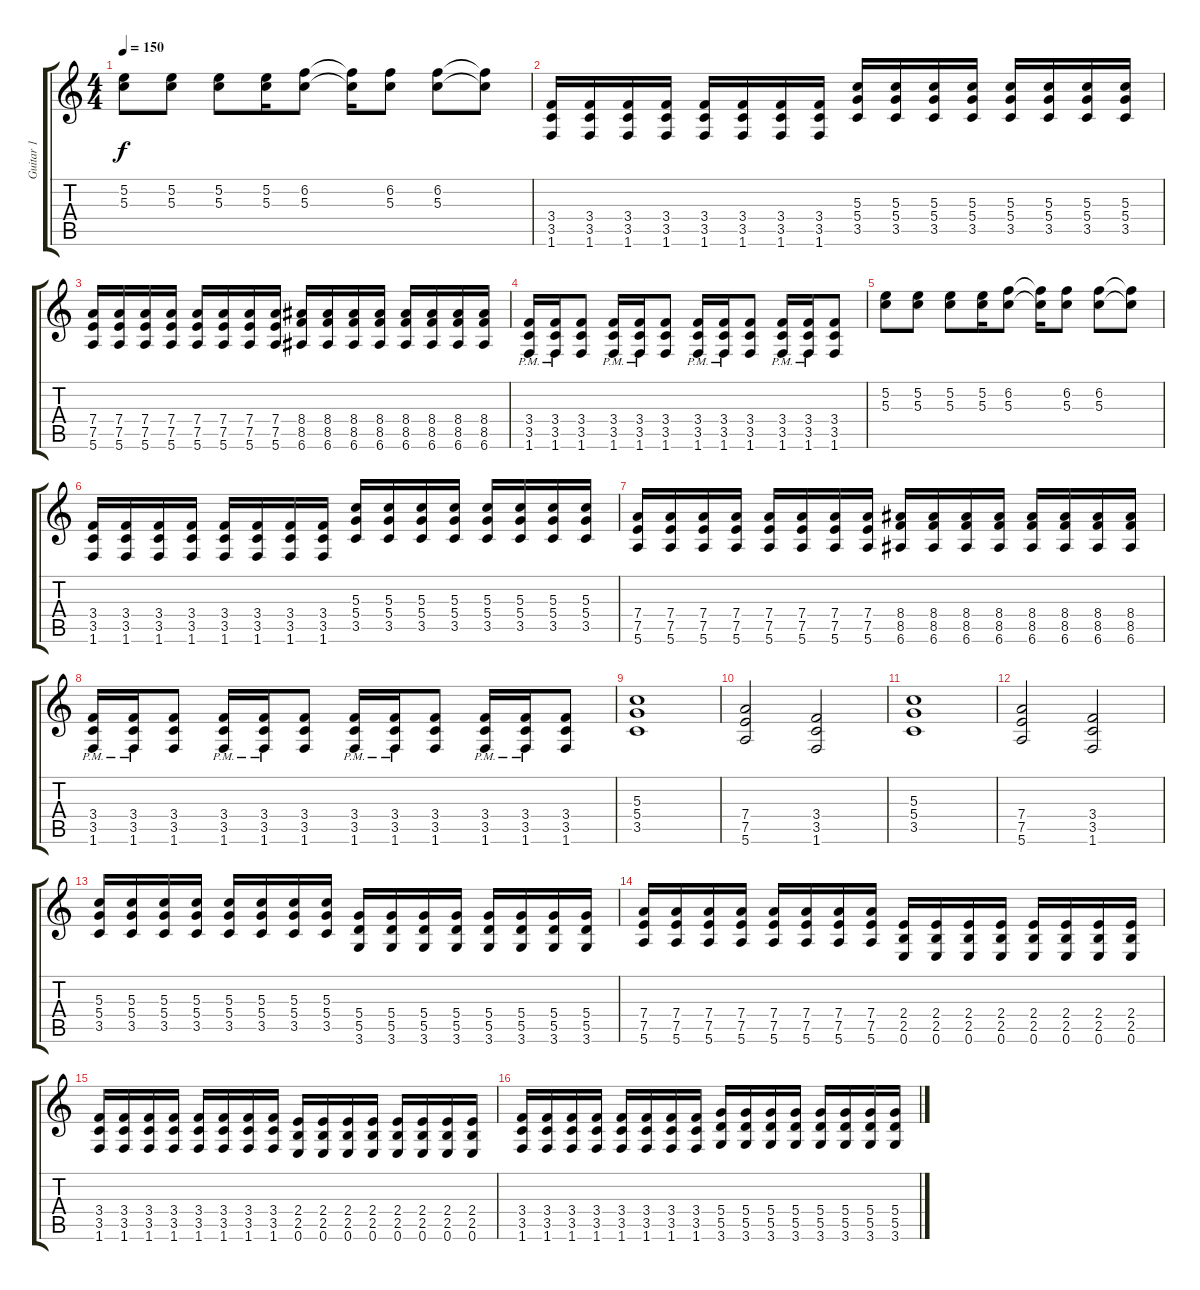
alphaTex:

\track ("Guitar 1" "Guitar 1") {instrument overdrivenguitar}
\staff {score tabs}
\tuning (E4 B3 G3 D3 A2 E2) {hide}
\ts (4 4)
\tempo 150
\clef g2
\ks c
(5.2 5.3).8{dy f instrument overdrivenguitar} (5.2 5.3).8 (5.2 5.3).8 (5.2 5.3).16 (6.2 5.3).8 (6.2{t} 5.3{t}).16 (6.2 5.3).8 (6.2 5.3).8 (6.2{t} 5.3{t}).8 |
(3.4 3.5 1.6).16 (3.4 3.5 1.6).16 (3.4 3.5 1.6).16 (3.4 3.5 1.6).16 (3.4 3.5 1.6).16 (3.4 3.5 1.6).16 (3.4 3.5 1.6).16 (3.4 3.5 1.6).16 (5.3 5.4 3.5).16 (5.3 5.4 3.5).16 (5.3 5.4 3.5).16 (5.3 5.4 3.5).16 (5.3 5.4 3.5).16 (5.3 5.4 3.5).16 (5.3 5.4 3.5).16 (5.3 5.4 3.5).16 |
(7.4 7.5 5.6).16 (7.4 7.5 5.6).16 (7.4 7.5 5.6).16 (7.4 7.5 5.6).16 (7.4 7.5 5.6).16 (7.4 7.5 5.6).16 (7.4 7.5 5.6).16 (7.4 7.5 5.6).16 (8.4 8.5 6.6).16 (8.4 8.5 6.6).16 (8.4 8.5 6.6).16 (8.4 8.5 6.6).16 (8.4 8.5 6.6).16 (8.4 8.5 6.6).16 (8.4 8.5 6.6).16 (8.4 8.5 6.6).16 |
(3.4{pm} 3.5{pm} 1.6{pm}).16 (3.4{pm} 3.5{pm} 1.6{pm}).16 (3.4 3.5 1.6).8 (3.4{pm} 3.5{pm} 1.6{pm}).16 (3.4{pm} 3.5{pm} 1.6{pm}).16 (3.4 3.5 1.6).8 (3.4{pm} 3.5{pm} 1.6{pm}).16 (3.4{pm} 3.5{pm} 1.6{pm}).16 (3.4 3.5 1.6).8 (3.4{pm} 3.5{pm} 1.6{pm}).16 (3.4{pm} 3.5{pm} 1.6{pm}).16 (3.4 3.5 1.6).8 |
(5.2 5.3).8 (5.2 5.3).8 (5.2 5.3).8 (5.2 5.3).16 (6.2 5.3).8 (6.2{t} 5.3{t}).16 (6.2 5.3).8 (6.2 5.3).8 (6.2{t} 5.3{t}).8 |
(3.4 3.5 1.6).16 (3.4 3.5 1.6).16 (3.4 3.5 1.6).16 (3.4 3.5 1.6).16 (3.4 3.5 1.6).16 (3.4 3.5 1.6).16 (3.4 3.5 1.6).16 (3.4 3.5 1.6).16 (5.3 5.4 3.5).16 (5.3 5.4 3.5).16 (5.3 5.4 3.5).16 (5.3 5.4 3.5).16 (5.3 5.4 3.5).16 (5.3 5.4 3.5).16 (5.3 5.4 3.5).16 (5.3 5.4 3.5).16 |
(7.4 7.5 5.6).16 (7.4 7.5 5.6).16 (7.4 7.5 5.6).16 (7.4 7.5 5.6).16 (7.4 7.5 5.6).16 (7.4 7.5 5.6).16 (7.4 7.5 5.6).16 (7.4 7.5 5.6).16 (8.4 8.5 6.6).16 (8.4 8.5 6.6).16 (8.4 8.5 6.6).16 (8.4 8.5 6.6).16 (8.4 8.5 6.6).16 (8.4 8.5 6.6).16 (8.4 8.5 6.6).16 (8.4 8.5 6.6).16 |
(3.4{pm} 3.5{pm} 1.6{pm}).16 (3.4{pm} 3.5{pm} 1.6{pm}).16 (3.4 3.5 1.6).8 (3.4{pm} 3.5{pm} 1.6{pm}).16 (3.4{pm} 3.5{pm} 1.6{pm}).16 (3.4 3.5 1.6).8 (3.4{pm} 3.5{pm} 1.6{pm}).16 (3.4{pm} 3.5{pm} 1.6{pm}).16 (3.4 3.5 1.6).8 (3.4{pm} 3.5{pm} 1.6{pm}).16 (3.4{pm} 3.5{pm} 1.6{pm}).16 (3.4 3.5 1.6).8 |
(5.3 5.4 3.5).1 |
(7.4 7.5 5.6).2 (3.4 3.5 1.6).2 |
(5.3 5.4 3.5).1 |
(7.4 7.5 5.6).2 (3.4 3.5 1.6).2 |
(5.3 5.4 3.5).16 (5.3 5.4 3.5).16 (5.3 5.4 3.5).16 (5.3 5.4 3.5).16 (5.3 5.4 3.5).16 (5.3 5.4 3.5).16 (5.3 5.4 3.5).16 (5.3 5.4 3.5).16 (5.4 5.5 3.6).16 (5.4 5.5 3.6).16 (5.4 5.5 3.6).16 (5.4 5.5 3.6).16 (5.4 5.5 3.6).16 (5.4 5.5 3.6).16 (5.4 5.5 3.6).16 (5.4 5.5 3.6).16 |
(7.4 7.5 5.6).16 (7.4 7.5 5.6).16 (7.4 7.5 5.6).16 (7.4 7.5 5.6).16 (7.4 7.5 5.6).16 (7.4 7.5 5.6).16 (7.4 7.5 5.6).16 (7.4 7.5 5.6).16 (2.4 2.5 0.6).16 (2.4 2.5 0.6).16 (2.4 2.5 0.6).16 (2.4 2.5 0.6).16 (2.4 2.5 0.6).16 (2.4 2.5 0.6).16 (2.4 2.5 0.6).16 (2.4 2.5 0.6).16 |
(3.4 3.5 1.6).16 (3.4 3.5 1.6).16 (3.4 3.5 1.6).16 (3.4 3.5 1.6).16 (3.4 3.5 1.6).16 (3.4 3.5 1.6).16 (3.4 3.5 1.6).16 (3.4 3.5 1.6).16 (2.4 2.5 0.6).16 (2.4 2.5 0.6).16 (2.4 2.5 0.6).16 (2.4 2.5 0.6).16 (2.4 2.5 0.6).16 (2.4 2.5 0.6).16 (2.4 2.5 0.6).16 (2.4 2.5 0.6).16 |
(3.4 3.5 1.6).16 (3.4 3.5 1.6).16 (3.4 3.5 1.6).16 (3.4 3.5 1.6).16 (3.4 3.5 1.6).16 (3.4 3.5 1.6).16 (3.4 3.5 1.6).16 (3.4 3.5 1.6).16 (5.4 5.5 3.6).16 (5.4 5.5 3.6).16 (5.4 5.5 3.6).16 (5.4 5.5 3.6).16 (5.4 5.5 3.6).16 (5.4 5.5 3.6).16 (5.4 5.5 3.6).16 (5.4 5.5 3.6).16
